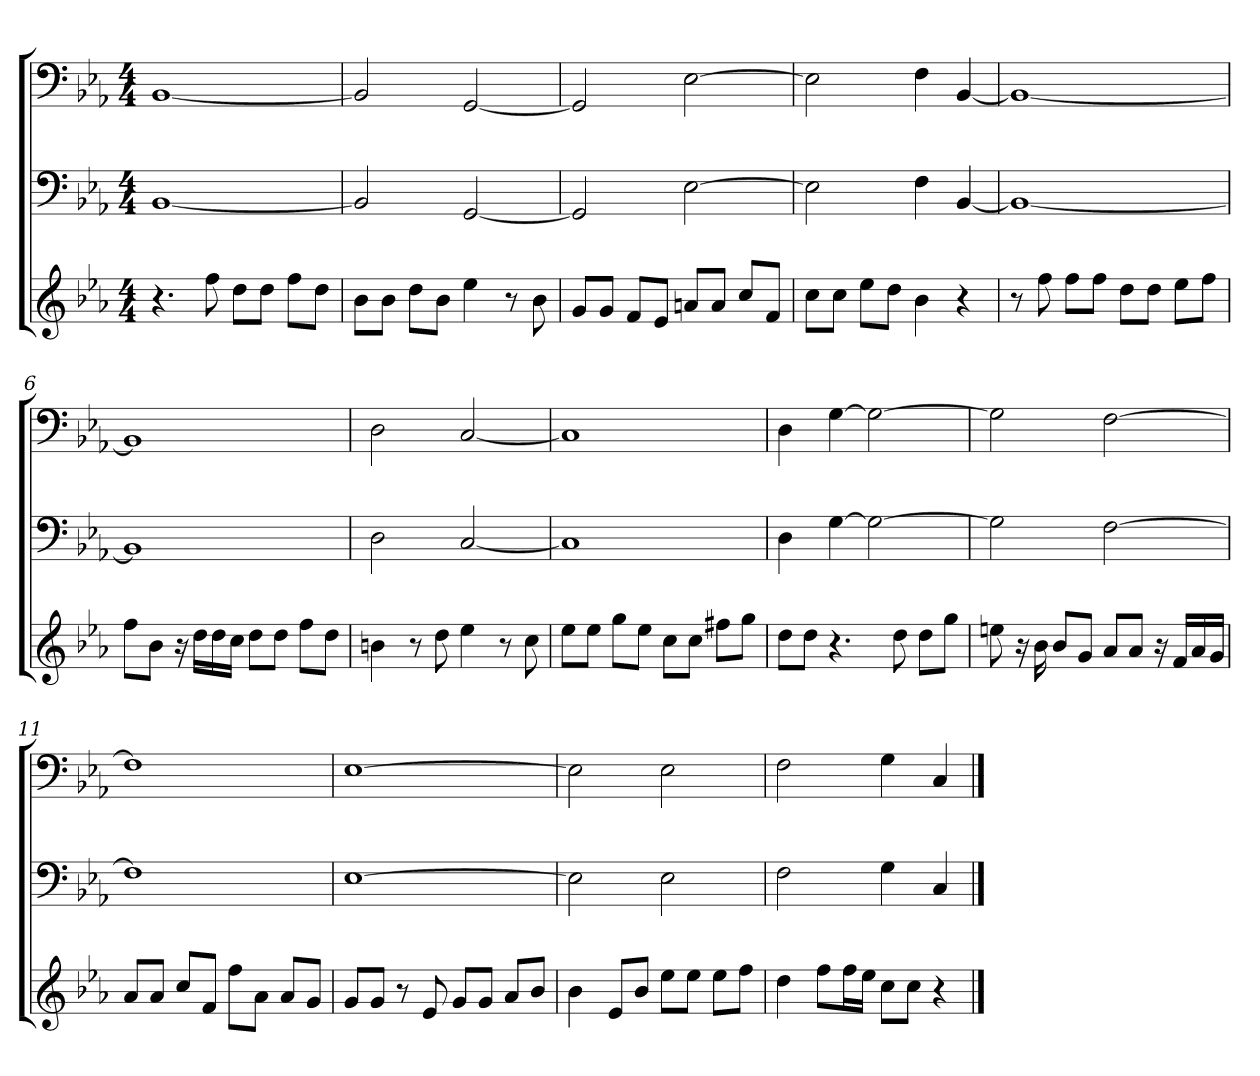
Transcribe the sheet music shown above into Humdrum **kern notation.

**kern	**kern	**kern
*part3	*part2	*part1
*staff3	*staff2	*staff1
*	*clefF4	*clefF4
*k[b-e-a-]	*k[b-e-a-]	*k[b-e-a-]
*E-:	*E-:	*E-:
*M4/4	*M4/4	*M4/4
=1	=1	=1
4.r	[1BB-	[1BB-
8ff	.	.
8ddL	.	.
8ddJ	.	.
8ffL	.	.
8ddJ	.	.
=2	=2	=2
8b-L	2BB-]	2BB-]
8b-J	.	.
8ddL	.	.
8b-J	.	.
4ee-	[2GG	[2GG
8r	.	.
8b-	.	.
=3	=3	=3
8gL	2GG]	2GG]
8gJ	.	.
8fL	.	.
8e-J	.	.
8anL	[2E-	[2E-
8aJ	.	.
8ccL	.	.
8fJ	.	.
=4	=4	=4
8ccL	2E-]	2E-]
8ccJ	.	.
8ee-L	.	.
8ddJ	.	.
4b-	4F	4F
4r	[4BB-	[4BB-
=5	=5	=5
8r	1BB-_	1BB-_
8ff	.	.
8ffL	.	.
8ffJ	.	.
8ddL	.	.
8ddJ	.	.
8ee-L	.	.
8ffJ	.	.
=6	=6	=6
8ffL	1BB-]	1BB-]
8b-J	.	.
16r	.	.
16ddLL	.	.
16dd	.	.
16ccJJ	.	.
8ddL	.	.
8ddJ	.	.
8ffL	.	.
8ddJ	.	.
=7	=7	=7
4bn	2D	2D
8r	.	.
8dd	.	.
4ee-	[2C	[2C
8r	.	.
8cc	.	.
=8	=8	=8
8ee-L	1C]	1C]
8ee-J	.	.
8ggL	.	.
8ee-J	.	.
8ccL	.	.
8ccJ	.	.
8ff#XL	.	.
8ggJ	.	.
=9	=9	=9
8ddL	4D	4D
8ddJ	.	.
4.r	[4G	[4G
.	2G_	2G_
8dd	.	.
8ddL	.	.
8ggJ	.	.
=10	=10	=10
8een	2G]	2G]
16r	.	.
16b-	.	.
8b-L	.	.
8gJ	.	.
8a-L	[2F	[2F
8a-J	.	.
16r	.	.
16fLL	.	.
16a-	.	.
16gJJ	.	.
=11	=11	=11
8a-L	1F]	1F]
8a-J	.	.
8ccL	.	.
8fJ	.	.
8ffL	.	.
8a-J	.	.
8a-L	.	.
8gJ	.	.
=12	=12	=12
8gL	[1E-	[1E-
8gJ	.	.
8r	.	.
8e-	.	.
8gL	.	.
8gJ	.	.
8a-L	.	.
8b-J	.	.
=13	=13	=13
4b-	2E-]	2E-]
8e-L	.	.
8b-J	.	.
8ee-L	2E-	2E-
8ee-J	.	.
8ee-L	.	.
8ffJ	.	.
=14	=14	=14
4dd	2F	2F
8ffL	.	.
16ffL	.	.
16ee-JJ	.	.
8ccL	4G	4G
8ccJ	.	.
4r	4C	4C
==	==	==
*-	*-	*-
